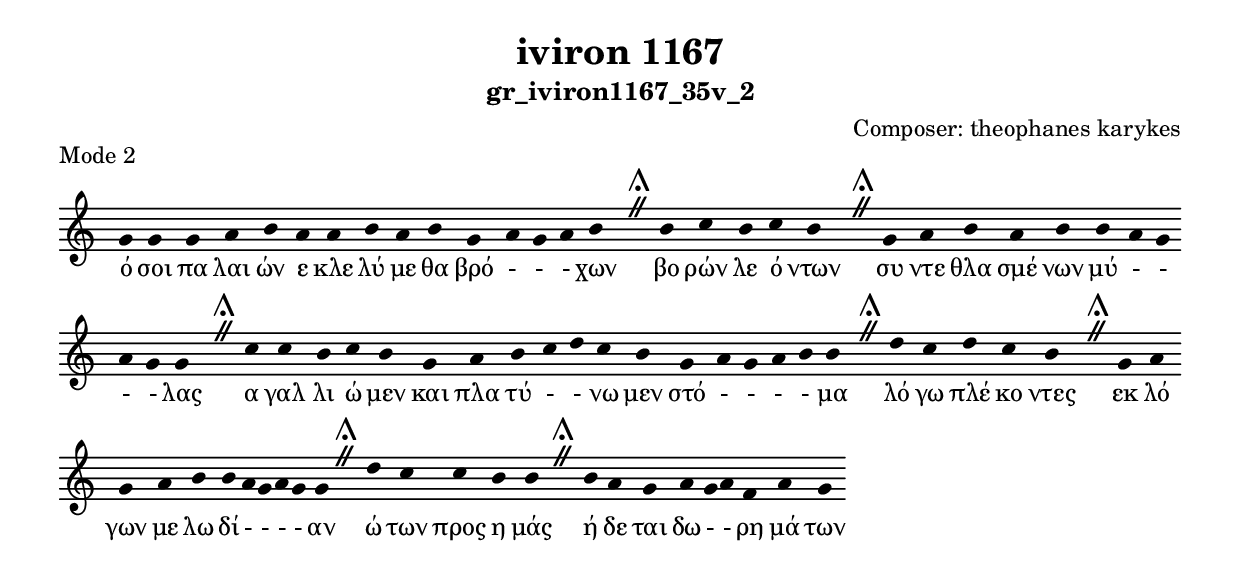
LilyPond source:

\include "gregorian.ly"

	\header {
 	  title = "iviron 1167"
	  subtitle = "gr_iviron1167_35v_2"
	  composer = "Composer: theophanes karykes"
	  piece = "Mode 2"
	}

	chant = {
	  g'4 g'4 g'4 a'4 b'4 a'4 a'4 b'4 a'4 b'4 g'4 a'4 g'4 a'4 b'4 \divisioMaior
 b'4 c''4 b'4 c''4 b'4 \divisioMaior
 g'4 a'4 b'4 a'4 b'4 b'4 a'4 g'4 a'4 g'4 g'4 \divisioMaior
 c''4 c''4 b'4 c''4 b'4 g'4 a'4 b'4 c''4 d''4 c''4 b'4 g'4 a'4 g'4 a'4 b'4 b'4 \divisioMaior
 d''4 c''4 d''4 c''4 b'4 \divisioMaior
 g'4 a'4 g'4 a'4 b'4 b'4 a'4 g'4 a'4 g'4 g'4 \divisioMaior
 d''4 c''4 c''4 b'4 b'4 \divisioMaior
 b'4 a'4 g'4 a'4 g'4 a'4 f'4 a'4 g'4\finalis
	}

	verba = \lyricmode {ό σοι πα λαι ών ε κλε λύ με θα βρό -  -  - χων 
βο ρών λε ό ντων 
συ ντε θλα σμέ νων μύ -  -  -  - λας 
α γαλ λι ώ μεν και πλα τύ -  - νω μεν στό -  -  -  - μα 
λό γω πλέ κο ντες 
εκ λό γων με λω δί -  -  -  - αν 
ώ των προς η μάς 
ή δε ται δω -  - ρη μά των 
	}


	\score {
	  \new Staff <<
	  \new Voice = "melody" \chant
	  \new Lyrics = "one" \lyricsto melody \verba
	  >>
	  \layout {
	    \context {
	      \Staff
	      \remove "Time_signature_engraver"
	      \remove "Bar_engraver"
	    }
	    \context {
	      \Voice
	      \remove "Stem_engraver"
	    }
	  }
	}